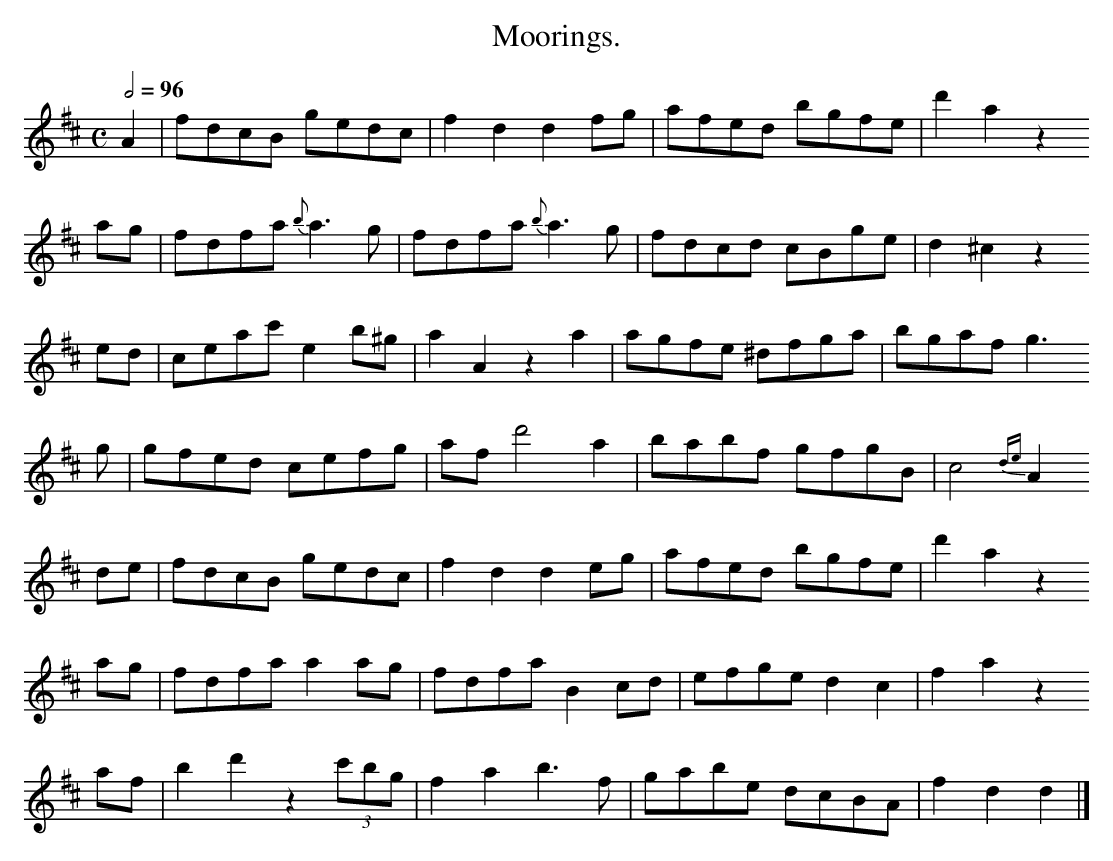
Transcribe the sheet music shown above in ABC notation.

X:1
T:Moorings.
M:C
L:1/8
Q:1/2=96
K:D
A2|fdcB    gedc  |f2d2    d2fg|afed  bgfe|d'2a2  z2
ag|fdfa {b}a3     g |fdfa {b}a3 g|fdcd  cBge|d2^c2  z2
ed|ceac'   e2   b^g |a2A2    z2a2|agfe ^dfga|bgaf  g3
g |gfed    cefg  |afd'4     a2|babf  gfgB|c4 {de}A2
de|fdcB    gedc  |f2d2    d2eg|afed  bgfe|d'2a2  z2
ag|fdfa    a2   ag  |fdfa    B2cd|efge  d2c2|f2 a2  z2
af|b2d'2   z2 (3c'bg|f2a2    b3 f|gabe  dcBA|f2 d2  d2|]
